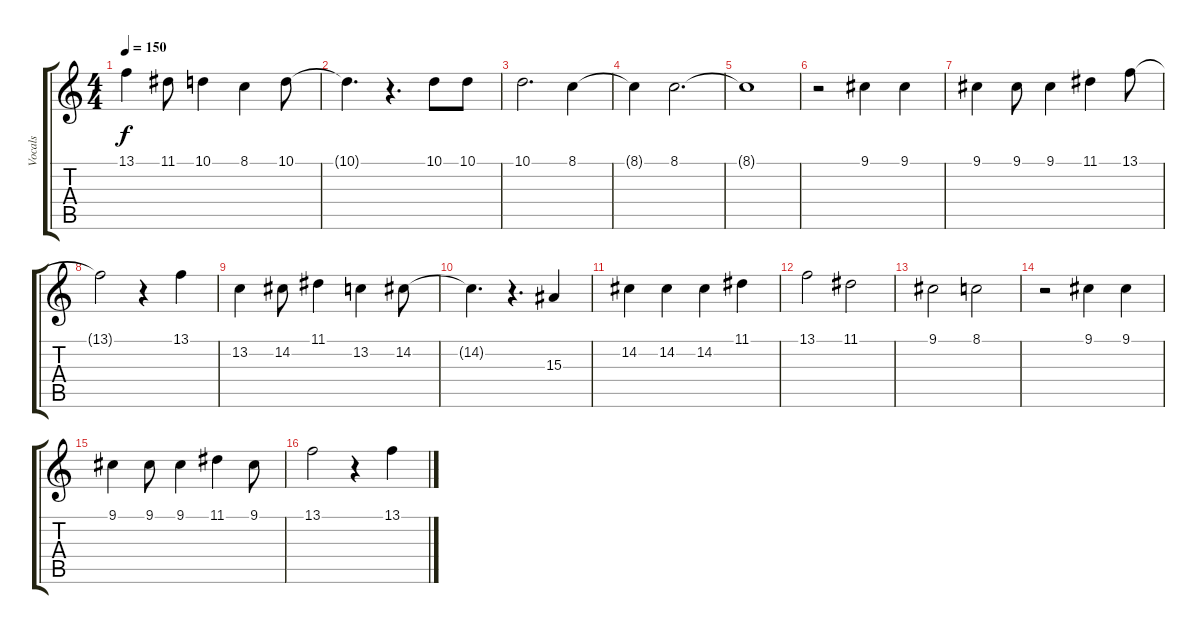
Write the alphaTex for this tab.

\track ("Vocals" "Vocals") {instrument lead6voice}
\staff {score tabs}
\tuning (E4 B3 G3 D3 A2 E2) {hide}
\ts (4 4)
\tempo 150
\clef g2
\ks c
13.1.4{dy f} 11.1.8 10.1.4 8.1.4 10.1.8 |
10.1{t}.4{d} r.4{d} 10.1.8 10.1.8 |
10.1.2{d} 8.1.4 |
8.1{t}.4 8.1.2{d} |
8.1{t}.1 |
r.2 9.1.4 9.1.4 |
9.1.4 9.1.8 9.1.4 11.1.4 13.1.8 |
13.1{t}.2 r.4 13.1.4 |
13.2.4 14.2.8 11.1.4 13.2.4 14.2.8 |
14.2{t}.4{d} r.4{d} 15.3.4 |
14.2.4 14.2.4 14.2.4 11.1.4 |
13.1.2 11.1.2 |
9.1.2 8.1.2 |
r.2 9.1.4 9.1.4 |
9.1.4 9.1.8 9.1.4 11.1.4 9.1.8 |
13.1.2 r.4 13.1.4
